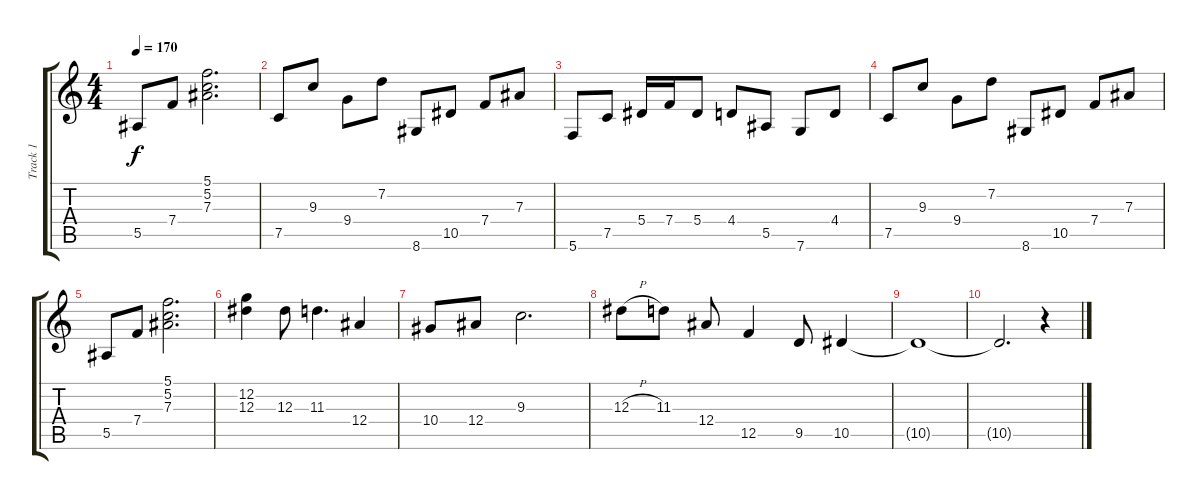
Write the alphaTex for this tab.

\track ("Track 1" "Track 1") {instrument distortionguitar}
\staff {score tabs}
\tuning (C4 G3 Eb3 Bb2 F2 C2) {hide}
\ts (4 4)
\tempo 170
\clef g2
\ks c
5.5.8{dy f} 7.4.8 (5.1 5.2 7.3).2{d} |
7.5.8 9.3.8 9.4.8 7.2.8 8.6.8 10.5.8 7.4.8 7.3.8 |
5.6.8 7.5.8 5.4.16 7.4.16 5.4.8 4.4.8 5.5.8 7.6.8 4.4.8 |
7.5.8 9.3.8 9.4.8 7.2.8 8.6.8 10.5.8 7.4.8 7.3.8 |
5.5.8 7.4.8 (5.1 5.2 7.3).2{d} |
(12.2 12.3).4 12.3.8 11.3.4{d} 12.4.4 |
10.4.8 12.4.8 9.3.2{d} |
12.3{h}.8 11.3.8 12.4.8 12.5.4 9.5.8 10.5.4 |
10.5{t}.1 |
10.5{t}.2{d} r.4
